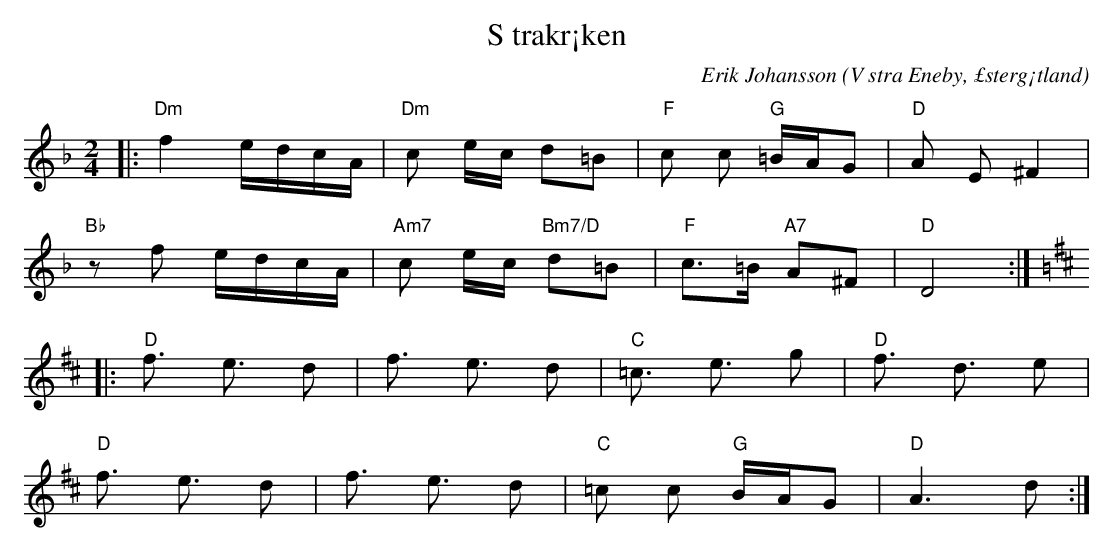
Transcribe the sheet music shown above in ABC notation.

X:1
T:S trakr¡ken
C:Erik Johansson
O:V stra Eneby, £sterg¡tland
Q:90
M:2/4
L:1/8
K:Dm
|:"Dm"f2 e/d/c/A/ |"Dm"c e/c/ d=B| "F" c c "G" =B/A/G | "D" A E ^F2 |
"Bb" zf e/d/c/A/ |"Am7"c e/c/ "Bm7/D"d=B| "F" c>=B  "A7" A^F | "D" D4 :|
K:D
|:"D" f3/2 e3/2 d |f3/2 e3/2 d| "C" =c3/2 e3/2 g| "D" f3/2 d3/2 e |
"D" f3/2 e3/2 d |f3/2 e3/2 d| "C" =c c "G" B/A/G  | "D" A3  d:|
